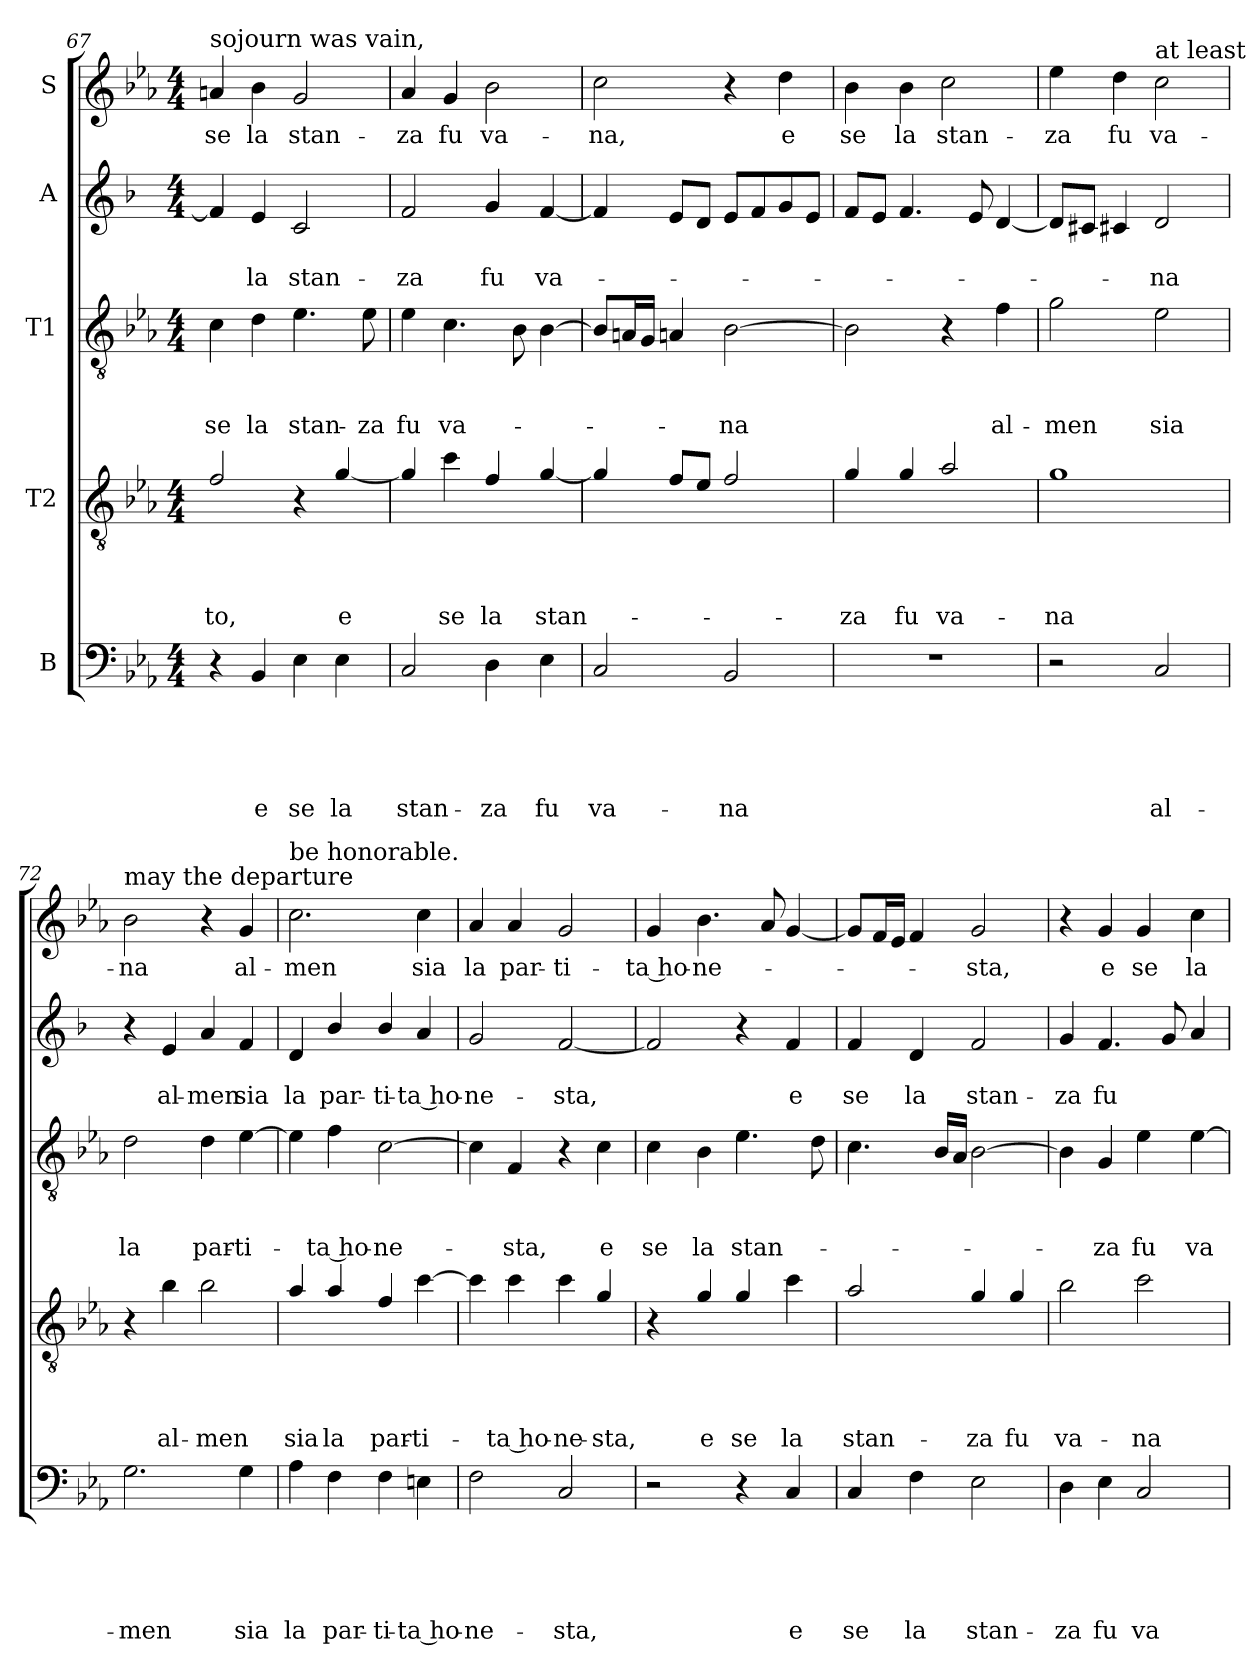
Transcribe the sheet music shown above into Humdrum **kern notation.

**kern	**text	**text	**text	**text	**text	**kern	**text	**text	**text	**text	**kern	**text	**text	**text	**kern	**text	**text	**kern	**text
*part5	*part5	*part5	*part5	*part5	*part5	*part4	*part4	*part4	*part4	*part4	*part3	*part3	*part3	*part3	*part2	*part2	*part2	*part1	*part1
*staff5	*staff5	*staff5	*staff5	*staff5	*staff5	*staff4	*staff4	*staff4	*staff4	*staff4	*staff3	*staff3	*staff3	*staff3	*staff2	*staff2	*staff2	*staff1	*staff1
*I"B	*	*	*	*	*	*I"T2	*	*	*	*	*I"T1	*	*	*	*I"A	*	*	*I"S	*
!!LO:PB:g=z
*clefF4	*	*	*	*	*	*clefGv2	*	*	*	*	*clefGv2	*	*	*	*clefG2	*	*	*clefG2	*
*	*	*	*	*	*	*ITrd8c14	*	*	*	*	*	*	*	*	*ITrd1c2	*	*	*	*
*k[b-e-a-]	*	*	*	*	*	*k[b-e-a-]	*	*	*	*	*k[b-e-a-]	*	*	*	*k[b-e-a-]	*	*	*k[b-e-a-]	*
*E-:	*	*	*	*	*	*E-:	*	*	*	*	*E-:	*	*	*	*E-:	*	*	*E-:	*
*M4/4	*	*	*	*	*	*M4/4	*	*	*	*	*M4/4	*	*	*	*M4/4	*	*	*M4/4	*
=67	=67	=67	=67	=67	=67	=67	=67	=67	=67	=67	=67	=67	=67	=67	=67	=67	=67	=67	=67
!	!	!	!	!	!	!	!	!	!	!	!	!	!	!	!	!	!	!LO:TX:a:t=sojourn was vain,	!
!	!	!	!	!	!	!	!	!	!	!LO:LY:b	!	!	!	!LO:LY:b	!	!	!	!	!LO:LY:b
4r	.	.	.	.	.	2F/	.	.	.	-to,	4c\	.	.	se	4e-/]	.	.	4an/	se
!	!	!	!	!	!LO:LY:b	!	!	!	!	!	!	!	!	!LO:LY:b	!	!	!LO:LY:b	!	!LO:LY:b
4BB-/	.	.	.	.	e	.	.	.	.	.	4d\	.	.	la	4d/	.	la	4b-\	la
!	!	!	!	!	!LO:LY:b	!	!	!	!	!	!	!	!	!LO:LY:b	!	!	!LO:LY:b	!	!LO:LY:b
4E-\	.	.	.	.	se	4r	.	.	.	.	4.e-\	.	.	stan-	2B-/	.	stan-	2g/	stan-
!	!	!	!	!	!LO:LY:b	!	!	!	!	!LO:LY:b	!	!	!	!	!	!	!	!	!
4E-\	.	.	.	.	la	[4G/	.	.	.	e	.	.	.	.	.	.	.	.	.
!	!	!	!	!	!	!	!	!	!	!	!	!	!	!LO:LY:b	!	!	!	!	!
.	.	.	.	.	.	.	.	.	.	.	8e-\	.	.	-za	.	.	.	.	.
=68	=68	=68	=68	=68	=68	=68	=68	=68	=68	=68	=68	=68	=68	=68	=68	=68	=68	=68	=68
!	!	!	!	!	!LO:LY:b	!	!	!	!	!	!	!	!	!LO:LY:b	!	!	!LO:LY:b	!	!LO:LY:b
2C/	.	.	.	.	stan-	4G/]	.	.	.	.	4e-\	.	.	fu	2e-/	.	-za	4a-i/	-za
!	!	!	!	!	!	!	!	!	!	!LO:LY:b	!	!	!	!LO:LY:b	!	!	!	!	!LO:LY:b
.	.	.	.	.	.	4c\	.	.	.	se	4.c\	.	.	va-	.	.	.	4g/	fu
!	!	!	!	!	!LO:LY:b	!	!	!	!	!LO:LY:b	!	!	!	!	!	!	!LO:LY:b	!	!LO:LY:b
4D\	.	.	.	.	-za	4F/	.	.	.	la	.	.	.	.	4f/	.	fu	2b-\	va-
.	.	.	.	.	.	.	.	.	.	.	8B-\	.	.	.	.	.	.	.	.
!	!	!	!	!	!LO:LY:b	!	!	!	!	!LO:LY:b	!	!	!	!	!	!	!LO:LY:b	!	!
4E-\	.	.	.	.	fu	[4G/	.	.	.	stan-	[4B-\	.	.	.	[4e-/	.	va-	.	.
=69	=69	=69	=69	=69	=69	=69	=69	=69	=69	=69	=69	=69	=69	=69	=69	=69	=69	=69	=69
!	!	!	!	!	!LO:LY:b	!	!	!	!	!	!	!	!	!	!	!	!	!	!LO:LY:b
2C/	.	.	.	.	va-	4G/]	.	.	.	.	8B-/L]	.	.	.	4e-/]	.	.	2cc\	-na,
.	.	.	.	.	.	.	.	.	.	.	16Ani/L	.	.	.	.	.	.	.	.
.	.	.	.	.	.	.	.	.	.	.	16G/JJ	.	.	.	.	.	.	.	.
.	.	.	.	.	.	8F/L	.	.	.	.	4Ani/	.	.	.	8d/L	.	.	.	.
.	.	.	.	.	.	8E-/J	.	.	.	.	.	.	.	.	8c/J	.	.	.	.
!	!	!	!	!	!LO:LY:b	!	!	!	!	!	!	!	!	!LO:LY:b	!	!	!	!	!
2BB-/	.	.	.	.	-na	2F/	.	.	.	.	[2B-\	.	.	-na	8d/L	.	.	4r	.
.	.	.	.	.	.	.	.	.	.	.	.	.	.	.	8e-/	.	.	.	.
!	!	!	!	!	!	!	!	!	!	!	!	!	!	!	!	!	!	!	!LO:LY:b
.	.	.	.	.	.	.	.	.	.	.	.	.	.	.	8f/	.	.	4dd\	e
.	.	.	.	.	.	.	.	.	.	.	.	.	.	.	8d/J	.	.	.	.
=70	=70	=70	=70	=70	=70	=70	=70	=70	=70	=70	=70	=70	=70	=70	=70	=70	=70	=70	=70
!	!	!	!	!	!	!	!	!	!	!LO:LY:b	!	!	!	!	!	!	!	!	!LO:LY:b
1r	.	.	.	.	.	4G/	.	.	.	-za	2B-\]	.	.	.	8e-/L	.	.	4b-\	se
.	.	.	.	.	.	.	.	.	.	.	.	.	.	.	8d/J	.	.	.	.
!	!	!	!	!	!	!	!	!	!	!LO:LY:b	!	!	!	!	!	!	!	!	!LO:LY:b
.	.	.	.	.	.	4G/	.	.	.	fu	.	.	.	.	4.e-/	.	.	4b-\	la
!	!	!	!	!	!	!	!	!	!	!LO:LY:b	!	!	!	!	!	!	!	!	!LO:LY:b
.	.	.	.	.	.	2A-/	.	.	.	va-	4r	.	.	.	.	.	.	2cc\	stan-
.	.	.	.	.	.	.	.	.	.	.	.	.	.	.	8d/	.	.	.	.
!	!	!	!	!	!	!	!	!	!	!	!	!	!	!LO:LY:b	!	!	!	!	!
.	.	.	.	.	.	.	.	.	.	.	4f\	.	.	al-	[4c/	.	.	.	.
=71	=71	=71	=71	=71	=71	=71	=71	=71	=71	=71	=71	=71	=71	=71	=71	=71	=71	=71	=71
!	!	!	!	!	!	!	!	!	!	!LO:LY:b	!	!	!	!LO:LY:b	!	!	!	!	!LO:LY:b
2r	.	.	.	.	.	1G	.	.	.	-na	2g\	.	.	-men	8c/L]	.	.	4ee-\	-za
.	.	.	.	.	.	.	.	.	.	.	.	.	.	.	8Bni/J	.	.	.	.
!	!	!	!	!	!	!	!	!	!	!	!	!	!	!	!	!	!	!	!LO:LY:b
.	.	.	.	.	.	.	.	.	.	.	.	.	.	.	4Bni/	.	.	4dd\	fu
!	!	!	!	!	!	!	!	!	!	!	!	!	!	!	!	!	!	!LO:TX:a:t=at least	!
!	!	!	!	!	!LO:LY:b	!	!	!	!	!	!	!	!	!LO:LY:b	!	!	!LO:LY:b	!	!LO:LY:b
2C/	.	.	.	.	al-	.	.	.	.	.	2e-\	.	.	sia	2c/	.	-na	2cc\	va-
!!LO:LB:g=z
=72	=72	=72	=72	=72	=72	=72	=72	=72	=72	=72	=72	=72	=72	=72	=72	=72	=72	=72	=72
!	!	!	!	!	!	!	!	!	!	!	!	!	!	!	!	!	!	!LO:TX:a:t=may the departure	!
!	!	!	!	!	!LO:LY:b	!	!	!	!	!	!	!	!	!LO:LY:b	!	!	!	!	!LO:LY:b
2.G\	.	.	.	.	-men	4r	.	.	.	.	2d\	.	.	la	4r	.	.	2b-\	-na
!	!	!	!	!	!	!	!	!	!	!LO:LY:b	!	!	!	!	!	!	!LO:LY:b	!	!
.	.	.	.	.	.	4B-\	.	.	.	al-	.	.	.	.	4d/	.	al-	.	.
!	!	!	!	!	!	!	!	!	!	!LO:LY:b	!	!	!	!LO:LY:b	!	!	!LO:LY:b	!	!
.	.	.	.	.	.	2B-\	.	.	.	-men	4d\	.	.	par-	4g/	.	-men	4r	.
!	!	!	!	!	!LO:LY:b	!	!	!	!	!	!	!	!	!LO:LY:b	!	!	!LO:LY:b	!	!LO:LY:b
4G\	.	.	.	.	sia	.	.	.	.	.	[4e-\	.	.	-ti-	4e-/	.	sia	4g/	al-
=73	=73	=73	=73	=73	=73	=73	=73	=73	=73	=73	=73	=73	=73	=73	=73	=73	=73	=73	=73
!	!	!	!	!	!	!	!	!	!	!	!	!	!	!	!	!	!	!LO:TX:a:t=be honorable.	!
!	!	!	!	!	!LO:LY:b	!	!	!	!	!LO:LY:b	!	!	!	!	!	!	!LO:LY:b	!	!LO:LY:b
4A-\	.	.	.	.	la	4A-/	.	.	.	sia	4e-\]	.	.	.	4c/	.	la	2.cc\	-men
!	!	!	!	!	!LO:LY:b	!	!	!	!	!LO:LY:b	!	!	!	!LO:LY:b	!	!	!LO:LY:b	!	!
4F\	.	.	.	.	par-	4A-/	.	.	.	la	4f\	.	.	-ta ho-	4a-/	.	par-	.	.
!	!	!	!	!	!LO:LY:b	!	!	!	!	!LO:LY:b	!	!	!	!LO:LY:b	!	!	!LO:LY:b	!	!
4F\	.	.	.	.	-ti-	4F/	.	.	.	par-	[2c\	.	.	-ne-	4a-/	.	-ti-	.	.
!	!	!	!	!	!LO:LY:b	!	!	!	!	!LO:LY:b	!	!	!	!	!	!	!LO:LY:b	!	!LO:LY:b
4En\	.	.	.	.	-ta ho-	[4c\	.	.	.	-ti-	.	.	.	.	4g/	.	-ta ho-	4cc\	sia
=74	=74	=74	=74	=74	=74	=74	=74	=74	=74	=74	=74	=74	=74	=74	=74	=74	=74	=74	=74
!	!	!	!	!	!LO:LY:b	!	!	!	!	!	!	!	!	!	!	!	!LO:LY:b	!	!LO:LY:b
2F\	.	.	.	.	-ne-	4c\]	.	.	.	.	4c\]	.	.	.	2f/	.	-ne-	4a-/	la
!	!	!	!	!	!	!	!	!	!	!LO:LY:b	!	!	!	!LO:LY:b	!	!	!	!	!LO:LY:b
.	.	.	.	.	.	4c\	.	.	.	-ta ho-	4F/	.	.	-sta,	.	.	.	4a-/	par-
!	!	!	!	!	!LO:LY:b	!	!	!	!	!LO:LY:b	!	!	!	!	!	!	!LO:LY:b	!	!LO:LY:b
2C/	.	.	.	.	-sta,	4c\	.	.	.	-ne-	4r	.	.	.	[2e-/	.	-sta,	2g/	-ti-
!	!	!	!	!	!	!	!	!	!	!LO:LY:b	!	!	!	!LO:LY:b	!	!	!	!	!
.	.	.	.	.	.	4G/	.	.	.	-sta,	4c\	.	.	e	.	.	.	.	.
=75	=75	=75	=75	=75	=75	=75	=75	=75	=75	=75	=75	=75	=75	=75	=75	=75	=75	=75	=75
!	!	!	!	!	!	!	!	!	!	!	!	!	!	!LO:LY:b	!	!	!	!	!LO:LY:b
2r	.	.	.	.	.	4r	.	.	.	.	4c\	.	.	se	2e-/]	.	.	4g/	-ta ho-
!	!	!	!	!	!	!	!	!	!	!LO:LY:b	!	!	!	!LO:LY:b	!	!	!	!	!LO:LY:b
.	.	.	.	.	.	4G/	.	.	.	e	4B-\	.	.	la	.	.	.	4.b-\	-ne-
!	!	!	!	!	!	!	!	!	!	!LO:LY:b	!	!	!	!LO:LY:b	!	!	!	!	!
4r	.	.	.	.	.	4G/	.	.	.	se	4.e-\	.	.	stan-	4r	.	.	.	.
.	.	.	.	.	.	.	.	.	.	.	.	.	.	.	.	.	.	8a-/	.
!	!	!	!	!	!LO:LY:b	!	!	!	!	!LO:LY:b	!	!	!	!	!	!	!LO:LY:b	!	!
4C/	.	.	.	.	e	4c\	.	.	.	la	.	.	.	.	4e-/	.	e	[4g/	.
.	.	.	.	.	.	.	.	.	.	.	8d\	.	.	.	.	.	.	.	.
=76	=76	=76	=76	=76	=76	=76	=76	=76	=76	=76	=76	=76	=76	=76	=76	=76	=76	=76	=76
!	!	!	!	!	!LO:LY:b	!	!	!	!	!LO:LY:b	!	!	!	!	!	!	!LO:LY:b	!	!
4C/	.	.	.	.	se	2A-/	.	.	.	stan-	4.c\	.	.	.	4e-/	.	se	8g/L]	.
.	.	.	.	.	.	.	.	.	.	.	.	.	.	.	.	.	.	16f/L	.
.	.	.	.	.	.	.	.	.	.	.	.	.	.	.	.	.	.	16e-/JJ	.
!	!	!	!	!	!LO:LY:b	!	!	!	!	!	!	!	!	!	!	!	!LO:LY:b	!	!
4F\	.	.	.	.	la	.	.	.	.	.	.	.	.	.	4c/	.	la	4f/	.
.	.	.	.	.	.	.	.	.	.	.	16B-/LL	.	.	.	.	.	.	.	.
.	.	.	.	.	.	.	.	.	.	.	16A-/JJ	.	.	.	.	.	.	.	.
!	!	!	!	!	!LO:LY:b	!	!	!	!	!LO:LY:b	!	!	!	!	!	!	!LO:LY:b	!	!LO:LY:b
2E-\	.	.	.	.	stan-	4G/	.	.	.	-za	[2B-\	.	.	.	2e-/	.	stan-	2g/	-sta,
!	!	!	!	!	!	!	!	!	!	!LO:LY:b	!	!	!	!	!	!	!	!	!
.	.	.	.	.	.	4G/	.	.	.	fu	.	.	.	.	.	.	.	.	.
!!LO:PB:g=z
=77	=77	=77	=77	=77	=77	=77	=77	=77	=77	=77	=77	=77	=77	=77	=77	=77	=77	=77	=77
!	!	!	!	!	!LO:LY:b	!	!	!	!	!LO:LY:b	!	!	!	!	!	!	!LO:LY:b	!	!
4D\	.	.	.	.	-za	2B-\	.	.	.	va-	4B-\]	.	.	.	4f/	.	-za	4r	.
!	!	!	!	!	!LO:LY:b	!	!	!	!	!	!	!	!	!LO:LY:b	!	!	!LO:LY:b	!	!LO:LY:b
4E-\	.	.	.	.	fu	.	.	.	.	.	4G/	.	.	-za	4.e-/	.	fu	4g/	e
!	!	!	!	!	!LO:LY:b	!	!	!	!	!LO:LY:b	!	!	!	!LO:LY:b	!	!	!	!	!LO:LY:b
2C/	.	.	.	.	va-	2c\	.	.	.	-na	4e-\	.	.	fu	.	.	.	4g/	se
.	.	.	.	.	.	.	.	.	.	.	.	.	.	.	8f/	.	.	.	.
!	!	!	!	!	!	!	!	!	!	!	!	!	!	!LO:LY:b	!	!	!	!	!LO:LY:b
.	.	.	.	.	.	.	.	.	.	.	[4e-\	.	.	va-	4g/	.	.	4cc\	la
=	=	=	=	=	=	=	=	=	=	=	=	=	=	=	=	=	=	=	=
*-	*-	*-	*-	*-	*-	*-	*-	*-	*-	*-	*-	*-	*-	*-	*-	*-	*-	*-	*-
